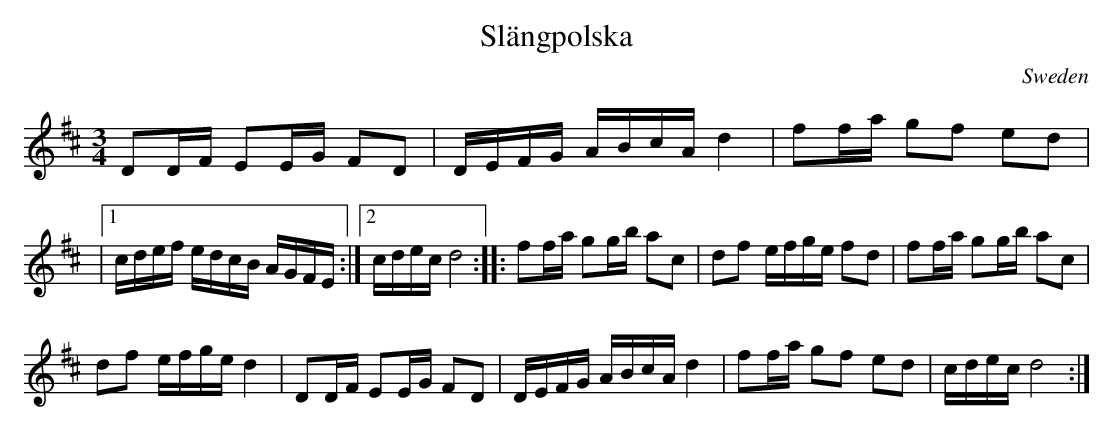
X:1
T:Slängpolska
L:1/16
M:3/4
O:Sweden
K:B minor
D2DF E2EG F2D2 | DEFG ABcA d4 |\
f2fa g2f2 e2d2 |
|1 cdef edcB AGFE :|2 cdec d8 :: \
f2fa g2gb a2c2| d2f2 efge f2d2| \
f2fa g2gb a2c2 |
d2f2 efge d4 |\
D2DF E2EG F2D2 | DEFG ABcA d4 |\
f2fa g2f2 e2d2 |cdec d8 :|
